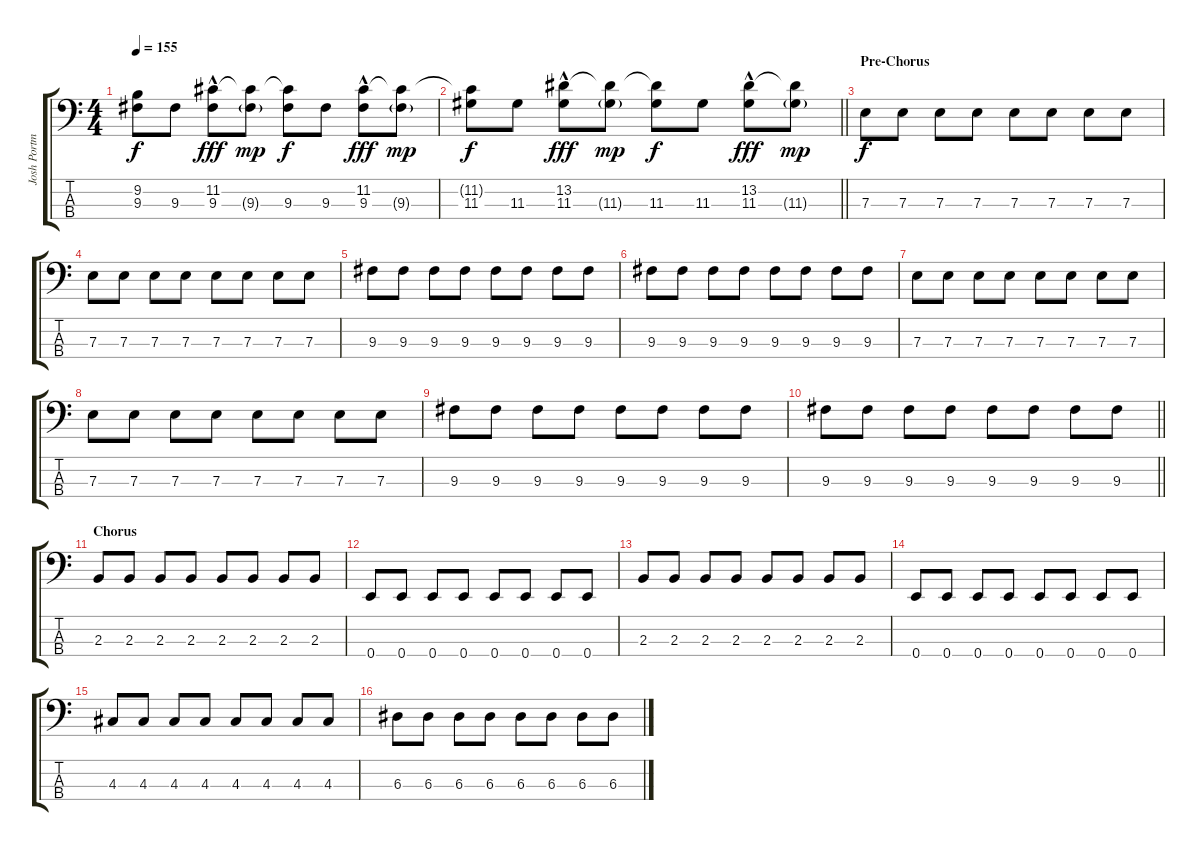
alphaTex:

\track ("Josh Portman - Bass" "Josh Portm") {instrument electricbasspick}
\staff {score tabs}
\tuning (G2 D2 A1 E1) {hide}
\ts (4 4)
\tempo 155
\clef f4
\ks c
(9.2{t} 9.3).8{dy f} 9.3.8 (11.2{hac} 9.3).8{dy fff} (11.2{t} 9.3{g}).8{dy mp} (11.2{t} 9.3).8{dy f} 9.3.8 (11.2{hac} 9.3).8{dy fff} (11.2{t} 9.3{g}).8{dy mp} |
\barLineRight lightlight
(11.2{t} 11.3).8{dy f} 11.3.8 (13.2{hac} 11.3).8{dy fff} (13.2{t} 11.3{g}).8{dy mp} (13.2{t} 11.3).8{dy f} 11.3.8 (13.2{hac} 11.3).8{dy fff} (13.2{t} 11.3{g}).8{dy mp} |
\section ("" "Pre-Chorus")
7.3.8{dy f} 7.3.8 7.3.8 7.3.8 7.3.8 7.3.8 7.3.8 7.3.8 |
7.3.8 7.3.8 7.3.8 7.3.8 7.3.8 7.3.8 7.3.8 7.3.8 |
9.3.8 9.3.8 9.3.8 9.3.8 9.3.8 9.3.8 9.3.8 9.3.8 |
9.3.8 9.3.8 9.3.8 9.3.8 9.3.8 9.3.8 9.3.8 9.3.8 |
7.3.8 7.3.8 7.3.8 7.3.8 7.3.8 7.3.8 7.3.8 7.3.8 |
7.3.8 7.3.8 7.3.8 7.3.8 7.3.8 7.3.8 7.3.8 7.3.8 |
9.3.8 9.3.8 9.3.8 9.3.8 9.3.8 9.3.8 9.3.8 9.3.8 |
\barLineRight lightlight
9.3.8 9.3.8 9.3.8 9.3.8 9.3.8 9.3.8 9.3.8 9.3.8 |
\section ("" "Chorus")
2.3.8 2.3.8 2.3.8 2.3.8 2.3.8 2.3.8 2.3.8 2.3.8 |
0.4.8 0.4.8 0.4.8 0.4.8 0.4.8 0.4.8 0.4.8 0.4.8 |
2.3.8 2.3.8 2.3.8 2.3.8 2.3.8 2.3.8 2.3.8 2.3.8 |
0.4.8 0.4.8 0.4.8 0.4.8 0.4.8 0.4.8 0.4.8 0.4.8 |
4.3.8 4.3.8 4.3.8 4.3.8 4.3.8 4.3.8 4.3.8 4.3.8 |
6.3.8 6.3.8 6.3.8 6.3.8 6.3.8 6.3.8 6.3.8 6.3.8
